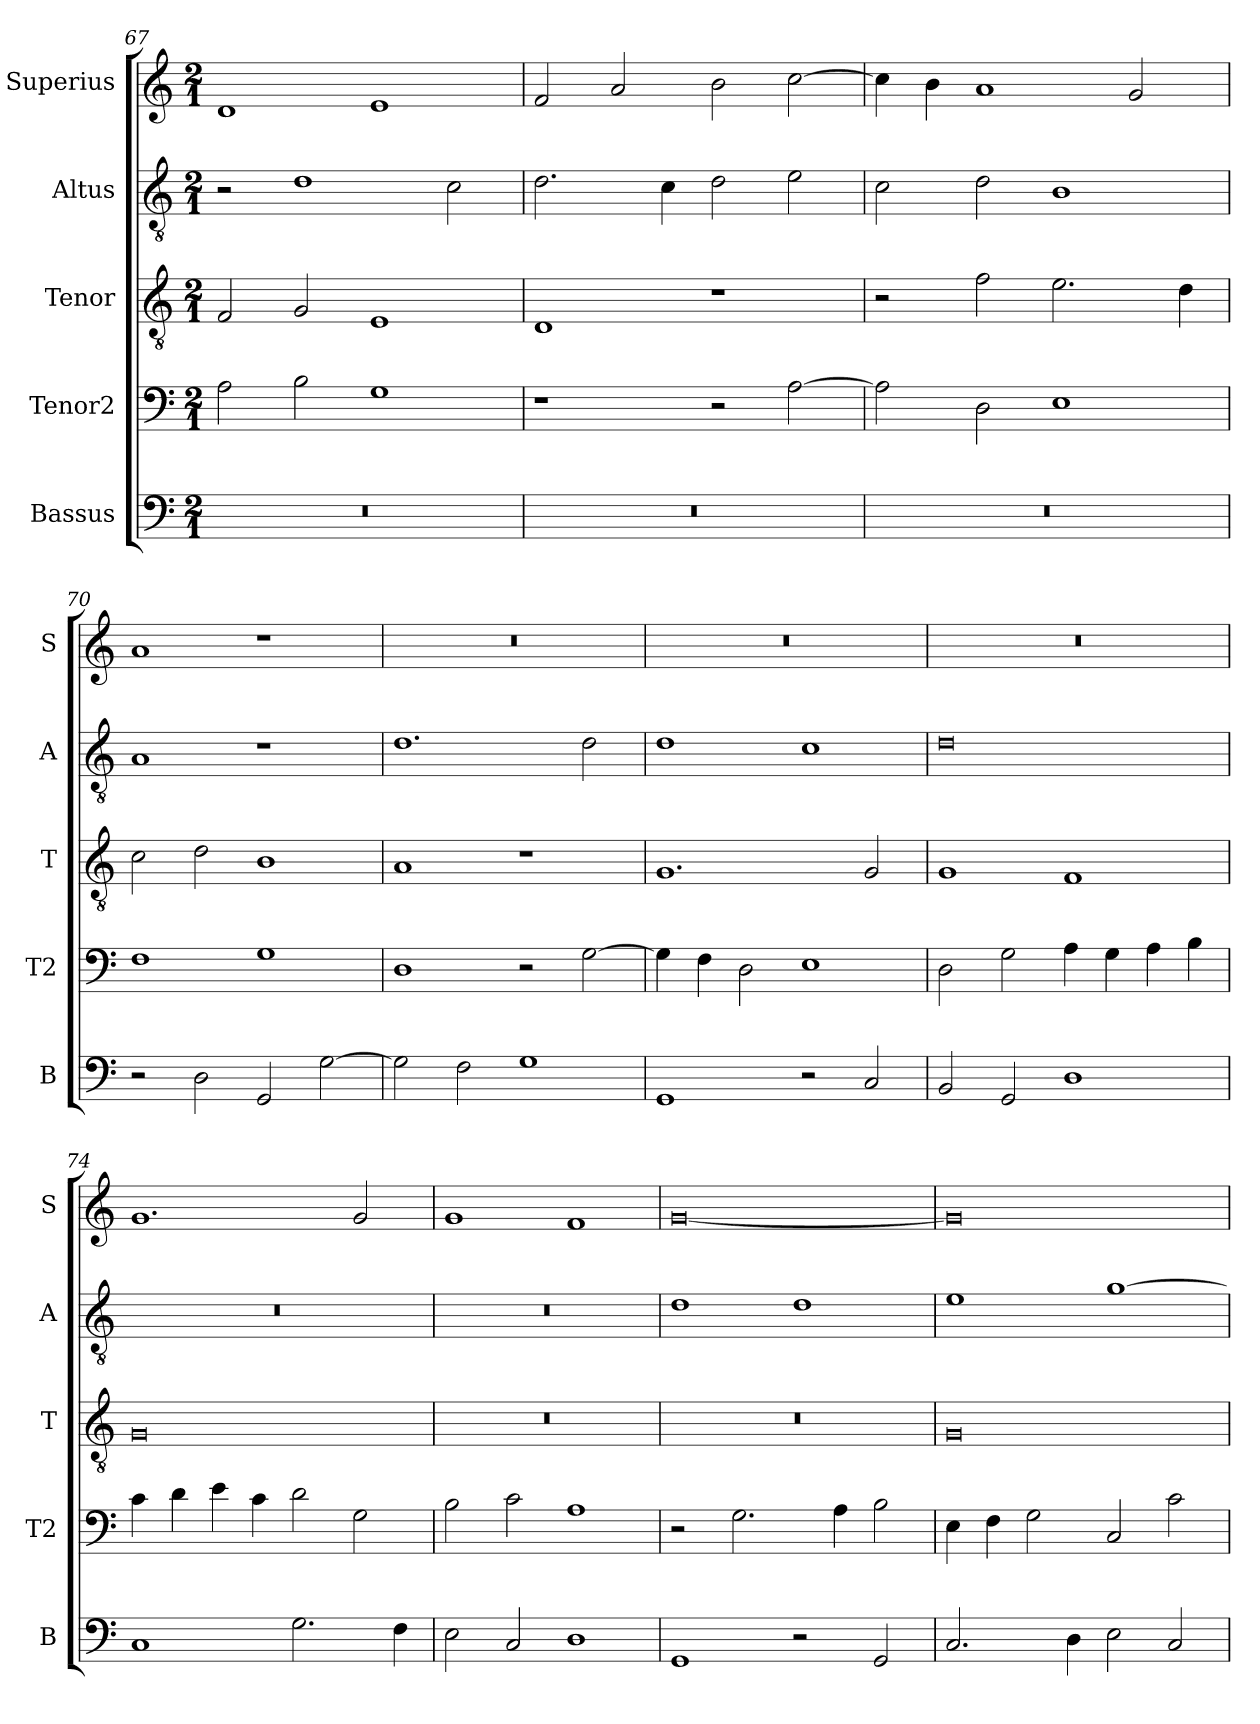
**kern	**kern	**kern	**kern	**kern
*part5	*part4	*part3	*part2	*part1
*staff5	*staff4	*staff3	*staff2	*staff1
*I"Bassus	*I"Tenor2	*I"Tenor	*I"Altus	*I"Superius
*I'B	*I'T2	*I'T	*I'A	*I'S
*clefF4	*clefF4	*clefGv2	*clefGv2	*clefG2
*k[]	*k[]	*k[]	*k[]	*k[]
*M2/1	*M2/1	*M2/1	*M2/1	*M2/1
=67	=67	=67	=67	=67
0r	2A\	2F/	2r	1d
.	2B\	2G/	1d	.
.	1G	1E	.	1e
.	.	.	2c\	.
=68	=68	=68	=68	=68
0r	1r	1D	2.d\	2f/
.	.	.	.	2a/
.	.	.	4c\	.
.	2r	1r	2d\	2b\
.	[2A\	.	2e\	[2cc\
=69	=69	=69	=69	=69
0r	2A\]	2r	2c\	4cc\]
.	.	.	.	4b\
.	2D\	2f\	2d\	1a
.	1E	2.e\	1B	.
.	.	.	.	2g/
.	.	4d\	.	.
=70	=70	=70	=70	=70
2r	1F	2c\	1A	1a
2D\	.	2d\	.	.
2GG/	1G	1B	1r	1r
[2G\	.	.	.	.
=71	=71	=71	=71	=71
2G\]	1D	1A	1.d	0r
2F\	.	.	.	.
1G	2r	1r	.	.
.	[2G\	.	2d\	.
=72	=72	=72	=72	=72
1GG	4G\]	1.G	1d	0r
.	4F\	.	.	.
.	2D\	.	.	.
2r	1E	.	1c	.
2C/	.	2G/	.	.
=73	=73	=73	=73	=73
2BB/	2D\	1G	0d	0r
2GG/	2G\	.	.	.
1D	4A\	1F	.	.
.	4G\	.	.	.
.	4A\	.	.	.
.	4B\	.	.	.
=74	=74	=74	=74	=74
1C	4c\	0G	0r	1.g
.	4d\	.	.	.
.	4e\	.	.	.
.	4c\	.	.	.
2.G\	2d\	.	.	.
.	2G\	.	.	2g/
4F\	.	.	.	.
=75	=75	=75	=75	=75
2E\	2B\	0r	0r	1g
2C/	2c\	.	.	.
1D	1A	.	.	1f
=76	=76	=76	=76	=76
1GG	2r	0r	1d	[0g
.	2.G\	.	.	.
2r	.	.	1d	.
.	4A\	.	.	.
2GG/	2B\	.	.	.
=77	=77	=77	=77	=77
2.C/	4E\	0G	1e	0g]
.	4F\	.	.	.
.	2G\	.	.	.
4D\	.	.	.	.
2E\	2C/	.	[1g	.
2C/	2c\	.	.	.
=	=	=	=	=
*-	*-	*-	*-	*-
